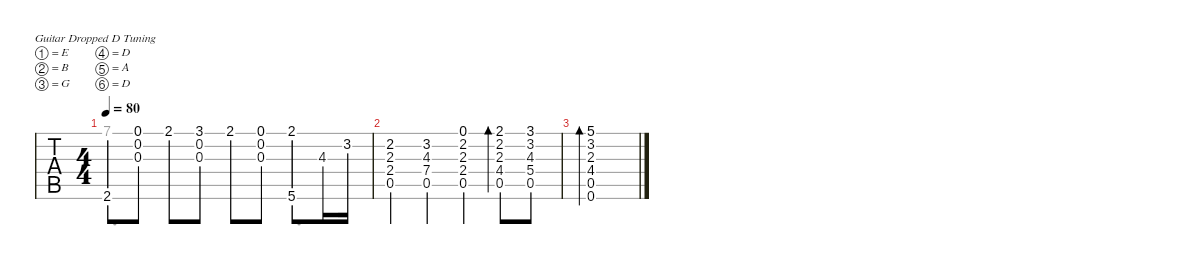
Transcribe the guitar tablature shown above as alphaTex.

\defaultSystemsLayout 4
\hideDynamics
\bracketExtendMode nobrackets
\singleTrackTrackNamePolicy hidden
\multiTrackTrackNamePolicy hidden
\firstSystemTrackNameOrientation horizontal
\otherSystemsTrackNameOrientation horizontal
\extendBarLines
\chordDiagramsInScore
\track ("ギター - クラシック" "ギター - クラシック") {instrument acousticguitarnylon}
\staff {tabs}
\tuning (E4 B3 G3 D3 A2 D2)
\voice
\ts (4 4)
\beaming (8 2 2 2 2)
\tempo 80
\clef g2
\ks g
2.6{acc forcenatural}.8{dy mf beam Up} (0.1{acc forcenatural} 0.2{acc forcenatural} 0.3{acc forcenatural}).8{beam Up} 2.1{acc #}.8{beam Up} (3.1{acc forcenatural} 0.3{acc forcenatural} 0.2{acc forcenatural}).8{beam Up} 2.1{acc #}.8{beam Up} (0.1{acc forcenatural} 0.2{acc forcenatural} 0.3{acc forcenatural}).8{beam Up} (2.1{acc #} 5.6{acc forcenatural}).8{beam Up} 4.3{acc forcenatural}.16{beam Up} 3.2{acc forcenatural}.16{beam Up} |
(2.2{acc #} 2.3{acc forcenatural} 2.4{acc forcenatural} 0.5{acc forcenatural}).4{beam Up} (3.2{acc forcenatural} 4.3{acc forcenatural} 7.4{acc forcenatural} 0.5{acc forcenatural}).4{beam Up} (0.1{acc forcenatural} 2.2{acc #} 2.3{acc forcenatural} 2.4{acc forcenatural} 0.5{acc forcenatural}).4{beam Up} (2.1{acc #} 2.2{acc #} 2.3{acc forcenatural} 4.4{acc #} 0.5{acc forcenatural}).8{bd 102 beam Up} (3.1{acc forcenatural} 3.2{acc forcenatural} 4.3{acc forcenatural} 5.4{acc forcenatural} 0.5{acc forcenatural}).8{beam Up} |
(3.2{acc forcenatural} 5.1{acc forcenatural} 2.3{acc forcenatural} 4.4{acc #} 0.5{acc forcenatural} 0.6{acc forcenatural}).1{bd 101 beam Up}
\voice
\clef g2
\ottava regular
\simile none
\ks g
2.6{acc forcenatural}.2{d dy mf beam Down} 5.6{acc forcenatural}.4{beam Down} |
|
\voice
\clef g2
\ottava regular
\simile none
\ks g
7.1{t acc forcenatural}.8{dy mf beam Down} 0.1{acc forcenatural}.8{beam Down} 2.1{acc #}.8{beam Down} 3.1{acc forcenatural}.8{beam Down} 2.1{acc #}.8{beam Down} 0.1{acc forcenatural}.8{beam Down} 2.1{acc #}.8{d beam Down} 3.2{acc forcenatural}.16{beam Down} |
2.2{acc #}.4{beam Down} 3.2{acc forcenatural}.4{beam Down} 0.1{acc forcenatural}.4{beam Down} 2.1{acc #}.8{beam Down} 3.1{acc forcenatural}.8{beam Down} |
5.1{acc forcenatural}.1{beam Down}
